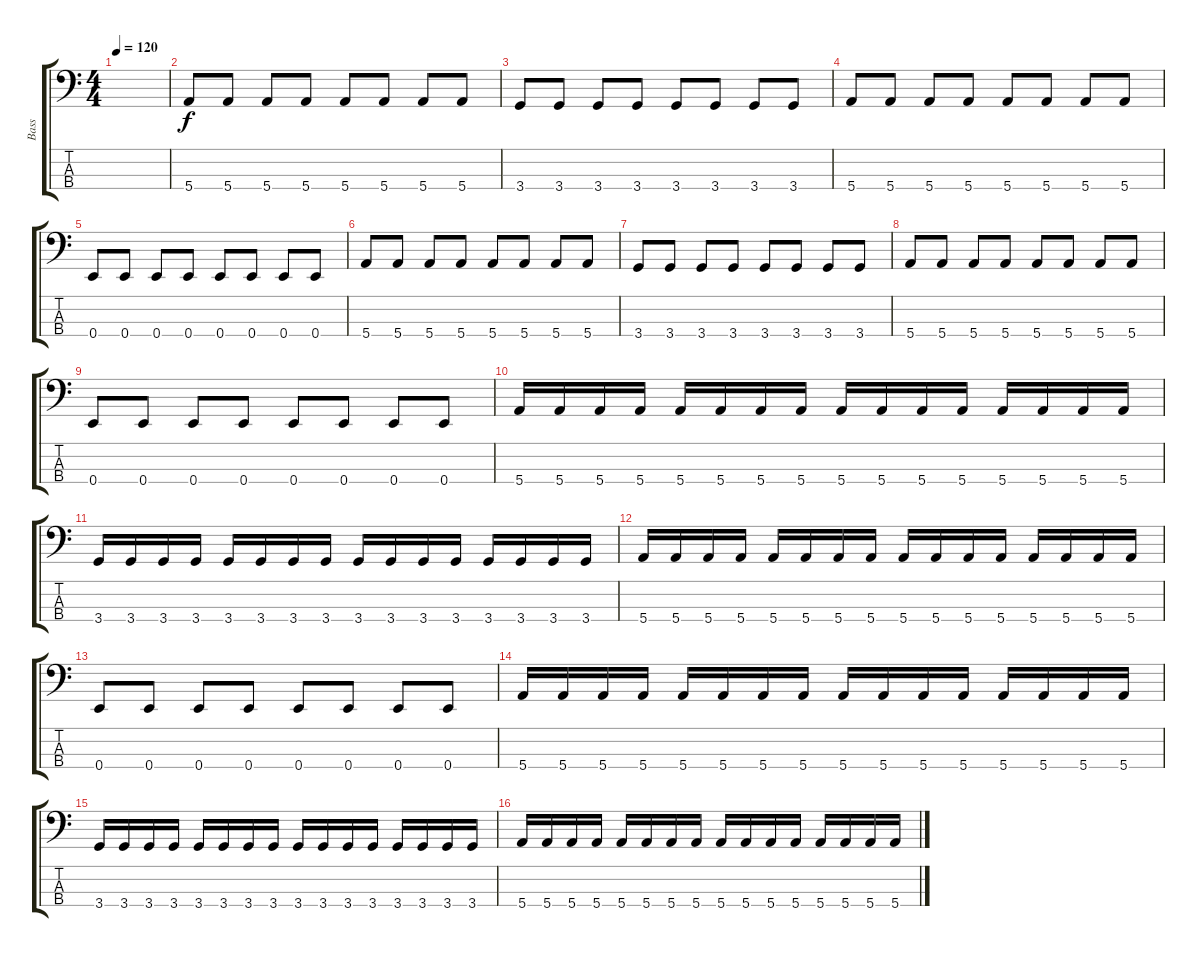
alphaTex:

\track ("Bass" "Bass") {instrument electricbassfinger}
\staff {score tabs}
\tuning (G2 D2 A1 E1) {hide}
\ts (4 4)
\tempo 120
\clef f4
\ks c
|
5.4.8 5.4.8 5.4.8 5.4.8 5.4.8 5.4.8 5.4.8 5.4.8 |
3.4.8 3.4.8 3.4.8 3.4.8 3.4.8 3.4.8 3.4.8 3.4.8 |
5.4.8 5.4.8 5.4.8 5.4.8 5.4.8 5.4.8 5.4.8 5.4.8 |
0.4.8 0.4.8 0.4.8 0.4.8 0.4.8 0.4.8 0.4.8 0.4.8 |
5.4.8 5.4.8 5.4.8 5.4.8 5.4.8 5.4.8 5.4.8 5.4.8 |
3.4.8 3.4.8 3.4.8 3.4.8 3.4.8 3.4.8 3.4.8 3.4.8 |
5.4.8 5.4.8 5.4.8 5.4.8 5.4.8 5.4.8 5.4.8 5.4.8 |
0.4.8 0.4.8 0.4.8 0.4.8 0.4.8 0.4.8 0.4.8 0.4.8 |
5.4.16 5.4.16 5.4.16 5.4.16 5.4.16 5.4.16 5.4.16 5.4.16 5.4.16 5.4.16 5.4.16 5.4.16 5.4.16 5.4.16 5.4.16 5.4.16 |
3.4.16 3.4.16 3.4.16 3.4.16 3.4.16 3.4.16 3.4.16 3.4.16 3.4.16 3.4.16 3.4.16 3.4.16 3.4.16 3.4.16 3.4.16 3.4.16 |
5.4.16 5.4.16 5.4.16 5.4.16 5.4.16 5.4.16 5.4.16 5.4.16 5.4.16 5.4.16 5.4.16 5.4.16 5.4.16 5.4.16 5.4.16 5.4.16 |
0.4.8 0.4.8 0.4.8 0.4.8 0.4.8 0.4.8 0.4.8 0.4.8 |
5.4.16 5.4.16 5.4.16 5.4.16 5.4.16 5.4.16 5.4.16 5.4.16 5.4.16 5.4.16 5.4.16 5.4.16 5.4.16 5.4.16 5.4.16 5.4.16 |
3.4.16 3.4.16 3.4.16 3.4.16 3.4.16 3.4.16 3.4.16 3.4.16 3.4.16 3.4.16 3.4.16 3.4.16 3.4.16 3.4.16 3.4.16 3.4.16 |
5.4.16 5.4.16 5.4.16 5.4.16 5.4.16 5.4.16 5.4.16 5.4.16 5.4.16 5.4.16 5.4.16 5.4.16 5.4.16 5.4.16 5.4.16 5.4.16
